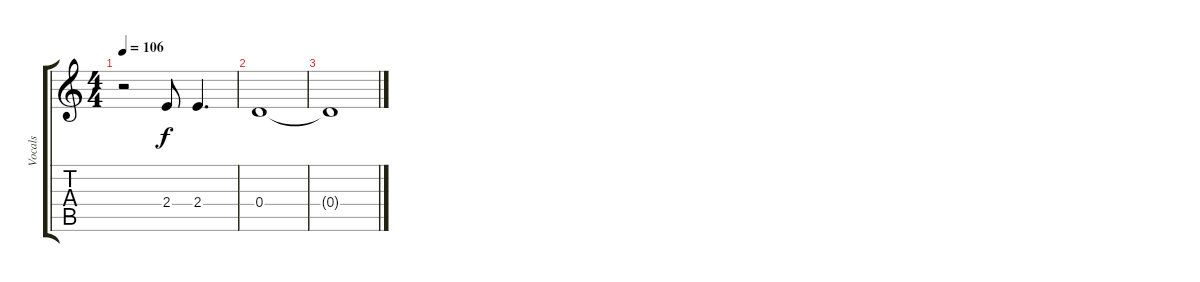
\track ("Vocals" "Vocals") {instrument electricguitarjazz}
\staff {score tabs}
\tuning (E4 B3 G3 D3 A2 E2) {hide}
\ts (4 4)
\tempo 106
\clef g2
\ks c
r.2{dy f} 2.4.8 2.4.4{d} |
0.4.1{volume 0} |
0.4{t}.1
